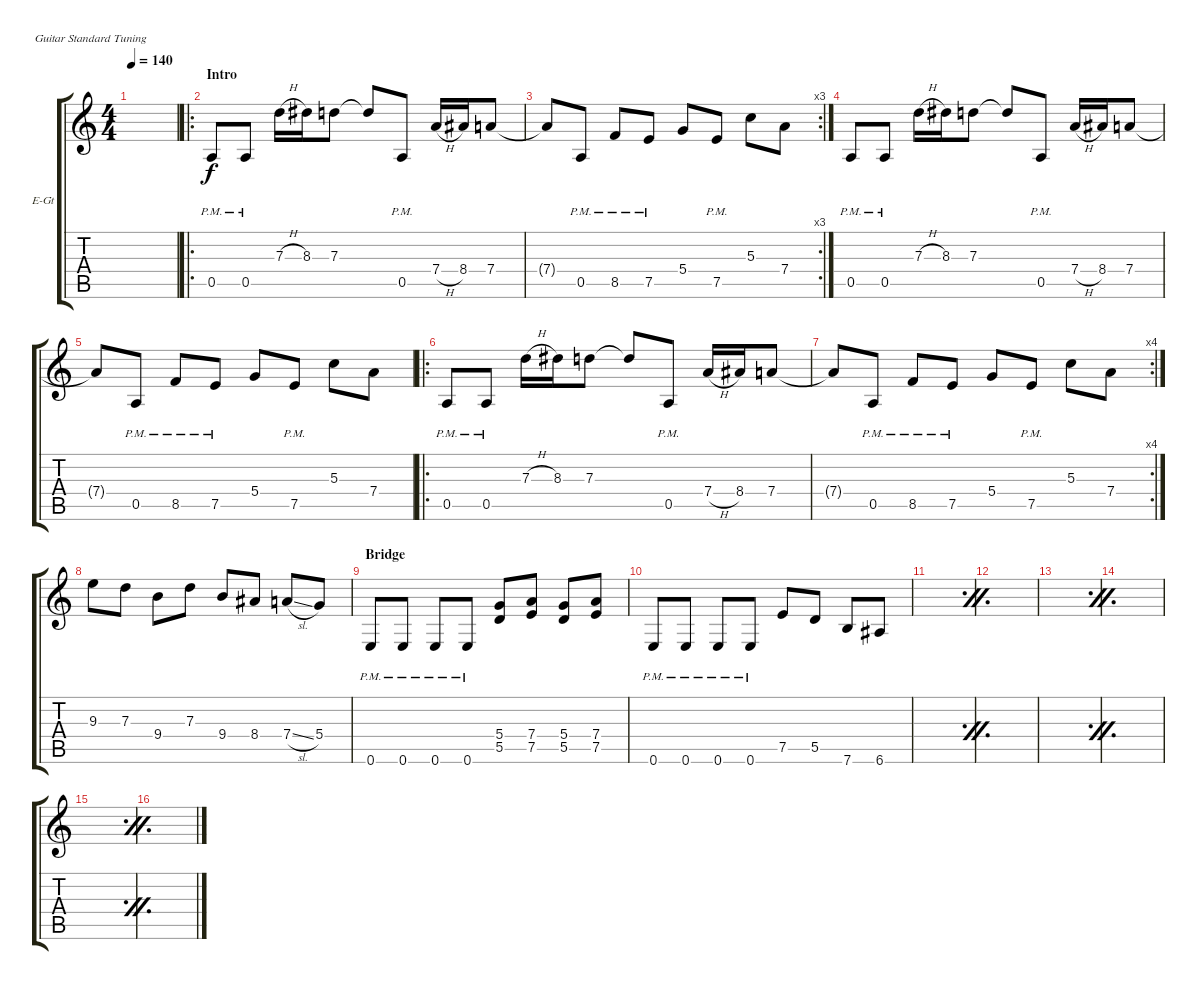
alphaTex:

\defaultSystemsLayout 4
\bracketExtendMode groupsimilarinstruments
\firstSystemTrackNameOrientation horizontal
\otherSystemsTrackNameOrientation horizontal
\track ("Rhythm Guitar" "E-Gt") {instrument distortionguitar}
\staff {score tabs}
\tuning (E4 B3 G3 D3 A2 E2)
\ts (4 4)
\tempo 140
\clef g2
\ks c
|
\ro
\section ("" "Intro")
0.5{pm}.8{lyrics (0 "") lyrics (1 "") lyrics (2 "") lyrics (3 "") lyrics (4 "")} 0.5{pm}.8{lyrics (0 "") lyrics (1 "") lyrics (2 "") lyrics (3 "") lyrics (4 "")} 7.3{h}.16{lyrics (0 "") lyrics (1 "") lyrics (2 "") lyrics (3 "") lyrics (4 "")} 8.3.16{lyrics (0 "") lyrics (1 "") lyrics (2 "") lyrics (3 "") lyrics (4 "")} 7.3.8{lyrics (0 "") lyrics (1 "") lyrics (2 "") lyrics (3 "") lyrics (4 "")} 7.3{t}.8{lyrics (0 "") lyrics (1 "") lyrics (2 "") lyrics (3 "") lyrics (4 "")} 0.5{pm}.8{lyrics (0 "") lyrics (1 "") lyrics (2 "") lyrics (3 "") lyrics (4 "")} 7.4{h}.16{lyrics (0 "") lyrics (1 "") lyrics (2 "") lyrics (3 "") lyrics (4 "")} 8.4.16{lyrics (0 "") lyrics (1 "") lyrics (2 "") lyrics (3 "") lyrics (4 "")} 7.4.8{lyrics (0 "") lyrics (1 "") lyrics (2 "") lyrics (3 "") lyrics (4 "")} |
\rc 3
7.4{t}.8{lyrics (0 "") lyrics (1 "") lyrics (2 "") lyrics (3 "") lyrics (4 "")} 0.5{pm}.8{lyrics (0 "") lyrics (1 "") lyrics (2 "") lyrics (3 "") lyrics (4 "")} 8.5{pm}.8{lyrics (0 "") lyrics (1 "") lyrics (2 "") lyrics (3 "") lyrics (4 "")} 7.5{pm}.8{lyrics (0 "") lyrics (1 "") lyrics (2 "") lyrics (3 "") lyrics (4 "")} 5.4.8{lyrics (0 "") lyrics (1 "") lyrics (2 "") lyrics (3 "") lyrics (4 "")} 7.5{pm}.8{lyrics (0 "") lyrics (1 "") lyrics (2 "") lyrics (3 "") lyrics (4 "")} 5.3.8{lyrics (0 "") lyrics (1 "") lyrics (2 "") lyrics (3 "") lyrics (4 "")} 7.4.8{lyrics (0 "") lyrics (1 "") lyrics (2 "") lyrics (3 "") lyrics (4 "")} |
0.5{pm}.8{lyrics (0 "") lyrics (1 "") lyrics (2 "") lyrics (3 "") lyrics (4 "")} 0.5{pm}.8{lyrics (0 "") lyrics (1 "") lyrics (2 "") lyrics (3 "") lyrics (4 "")} 7.3{h}.16{lyrics (0 "") lyrics (1 "") lyrics (2 "") lyrics (3 "") lyrics (4 "")} 8.3.16{lyrics (0 "") lyrics (1 "") lyrics (2 "") lyrics (3 "") lyrics (4 "")} 7.3.8{lyrics (0 "") lyrics (1 "") lyrics (2 "") lyrics (3 "") lyrics (4 "")} 7.3{t}.8{lyrics (0 "") lyrics (1 "") lyrics (2 "") lyrics (3 "") lyrics (4 "")} 0.5{pm}.8{lyrics (0 "") lyrics (1 "") lyrics (2 "") lyrics (3 "") lyrics (4 "")} 7.4{h}.16{lyrics (0 "") lyrics (1 "") lyrics (2 "") lyrics (3 "") lyrics (4 "")} 8.4.16{lyrics (0 "") lyrics (1 "") lyrics (2 "") lyrics (3 "") lyrics (4 "")} 7.4.8{lyrics (0 "") lyrics (1 "") lyrics (2 "") lyrics (3 "") lyrics (4 "")} |
7.4{t}.8{lyrics (0 "") lyrics (1 "") lyrics (2 "") lyrics (3 "") lyrics (4 "")} 0.5{pm}.8{lyrics (0 "") lyrics (1 "") lyrics (2 "") lyrics (3 "") lyrics (4 "")} 8.5{pm}.8{lyrics (0 "") lyrics (1 "") lyrics (2 "") lyrics (3 "") lyrics (4 "")} 7.5{pm}.8{lyrics (0 "") lyrics (1 "") lyrics (2 "") lyrics (3 "") lyrics (4 "")} 5.4.8{lyrics (0 "") lyrics (1 "") lyrics (2 "") lyrics (3 "") lyrics (4 "")} 7.5{pm}.8{lyrics (0 "") lyrics (1 "") lyrics (2 "") lyrics (3 "") lyrics (4 "")} 5.3.8{lyrics (0 "") lyrics (1 "") lyrics (2 "") lyrics (3 "") lyrics (4 "")} 7.4.8{lyrics (0 "") lyrics (1 "") lyrics (2 "") lyrics (3 "") lyrics (4 "")} |
\ro
0.5{pm}.8{lyrics (0 "") lyrics (1 "") lyrics (2 "") lyrics (3 "") lyrics (4 "")} 0.5{pm}.8{lyrics (0 "") lyrics (1 "") lyrics (2 "") lyrics (3 "") lyrics (4 "")} 7.3{h}.16{lyrics (0 "") lyrics (1 "") lyrics (2 "") lyrics (3 "") lyrics (4 "")} 8.3.16{lyrics (0 "") lyrics (1 "") lyrics (2 "") lyrics (3 "") lyrics (4 "")} 7.3.8{lyrics (0 "") lyrics (1 "") lyrics (2 "") lyrics (3 "") lyrics (4 "")} 7.3{t}.8{lyrics (0 "") lyrics (1 "") lyrics (2 "") lyrics (3 "") lyrics (4 "")} 0.5{pm}.8{lyrics (0 "") lyrics (1 "") lyrics (2 "") lyrics (3 "") lyrics (4 "")} 7.4{h}.16{lyrics (0 "") lyrics (1 "") lyrics (2 "") lyrics (3 "") lyrics (4 "")} 8.4.16{lyrics (0 "") lyrics (1 "") lyrics (2 "") lyrics (3 "") lyrics (4 "")} 7.4.8{lyrics (0 "") lyrics (1 "") lyrics (2 "") lyrics (3 "") lyrics (4 "")} |
\rc 4
7.4{t}.8{lyrics (0 "") lyrics (1 "") lyrics (2 "") lyrics (3 "") lyrics (4 "")} 0.5{pm}.8{lyrics (0 "") lyrics (1 "") lyrics (2 "") lyrics (3 "") lyrics (4 "")} 8.5{pm}.8{lyrics (0 "") lyrics (1 "") lyrics (2 "") lyrics (3 "") lyrics (4 "")} 7.5{pm}.8{lyrics (0 "") lyrics (1 "") lyrics (2 "") lyrics (3 "") lyrics (4 "")} 5.4.8{lyrics (0 "") lyrics (1 "") lyrics (2 "") lyrics (3 "") lyrics (4 "")} 7.5{pm}.8{lyrics (0 "") lyrics (1 "") lyrics (2 "") lyrics (3 "") lyrics (4 "")} 5.3.8{lyrics (0 "") lyrics (1 "") lyrics (2 "") lyrics (3 "") lyrics (4 "")} 7.4.8{lyrics (0 "") lyrics (1 "") lyrics (2 "") lyrics (3 "") lyrics (4 "")} |
9.3.8{lyrics (0 "") lyrics (1 "") lyrics (2 "") lyrics (3 "") lyrics (4 "")} 7.3.8{lyrics (0 "") lyrics (1 "") lyrics (2 "") lyrics (3 "") lyrics (4 "")} 9.4.8{lyrics (0 "") lyrics (1 "") lyrics (2 "") lyrics (3 "") lyrics (4 "")} 7.3.8{lyrics (0 "") lyrics (1 "") lyrics (2 "") lyrics (3 "") lyrics (4 "")} 9.4.8{lyrics (0 "") lyrics (1 "") lyrics (2 "") lyrics (3 "") lyrics (4 "")} 8.4.8{lyrics (0 "") lyrics (1 "") lyrics (2 "") lyrics (3 "") lyrics (4 "")} 7.4{sl}.8{lyrics (0 "") lyrics (1 "") lyrics (2 "") lyrics (3 "") lyrics (4 "")} 5.4.8{lyrics (0 "") lyrics (1 "") lyrics (2 "") lyrics (3 "") lyrics (4 "")} |
\section ("" "Bridge")
0.6{pm}.8{lyrics (0 "") lyrics (1 "") lyrics (2 "") lyrics (3 "") lyrics (4 "")} 0.6{pm}.8{lyrics (0 "") lyrics (1 "") lyrics (2 "") lyrics (3 "") lyrics (4 "")} 0.6{pm}.8{lyrics (0 "") lyrics (1 "") lyrics (2 "") lyrics (3 "") lyrics (4 "")} 0.6{pm}.8{lyrics (0 "") lyrics (1 "") lyrics (2 "") lyrics (3 "") lyrics (4 "")} (5.4 5.5).8{lyrics (0 "") lyrics (1 "") lyrics (2 "") lyrics (3 "") lyrics (4 "")} (7.4 7.5).8{lyrics (0 "") lyrics (1 "") lyrics (2 "") lyrics (3 "") lyrics (4 "")} (5.4 5.5).8{lyrics (0 "") lyrics (1 "") lyrics (2 "") lyrics (3 "") lyrics (4 "")} (7.4 7.5).8{lyrics (0 "") lyrics (1 "") lyrics (2 "") lyrics (3 "") lyrics (4 "")} |
0.6{pm}.8{lyrics (0 "") lyrics (1 "") lyrics (2 "") lyrics (3 "") lyrics (4 "")} 0.6{pm}.8{lyrics (0 "") lyrics (1 "") lyrics (2 "") lyrics (3 "") lyrics (4 "")} 0.6{pm}.8{lyrics (0 "") lyrics (1 "") lyrics (2 "") lyrics (3 "") lyrics (4 "")} 0.6{pm}.8{lyrics (0 "") lyrics (1 "") lyrics (2 "") lyrics (3 "") lyrics (4 "")} 7.5.8{lyrics (0 "") lyrics (1 "") lyrics (2 "") lyrics (3 "") lyrics (4 "")} 5.5.8{lyrics (0 "") lyrics (1 "") lyrics (2 "") lyrics (3 "") lyrics (4 "")} 7.6.8{lyrics (0 "") lyrics (1 "") lyrics (2 "") lyrics (3 "") lyrics (4 "")} 6.6.8{lyrics (0 "") lyrics (1 "") lyrics (2 "") lyrics (3 "") lyrics (4 "")} |
\simile firstofdouble
|
\simile secondofdouble
|
\simile firstofdouble
|
\simile secondofdouble
|
\simile firstofdouble
|
\simile secondofdouble
